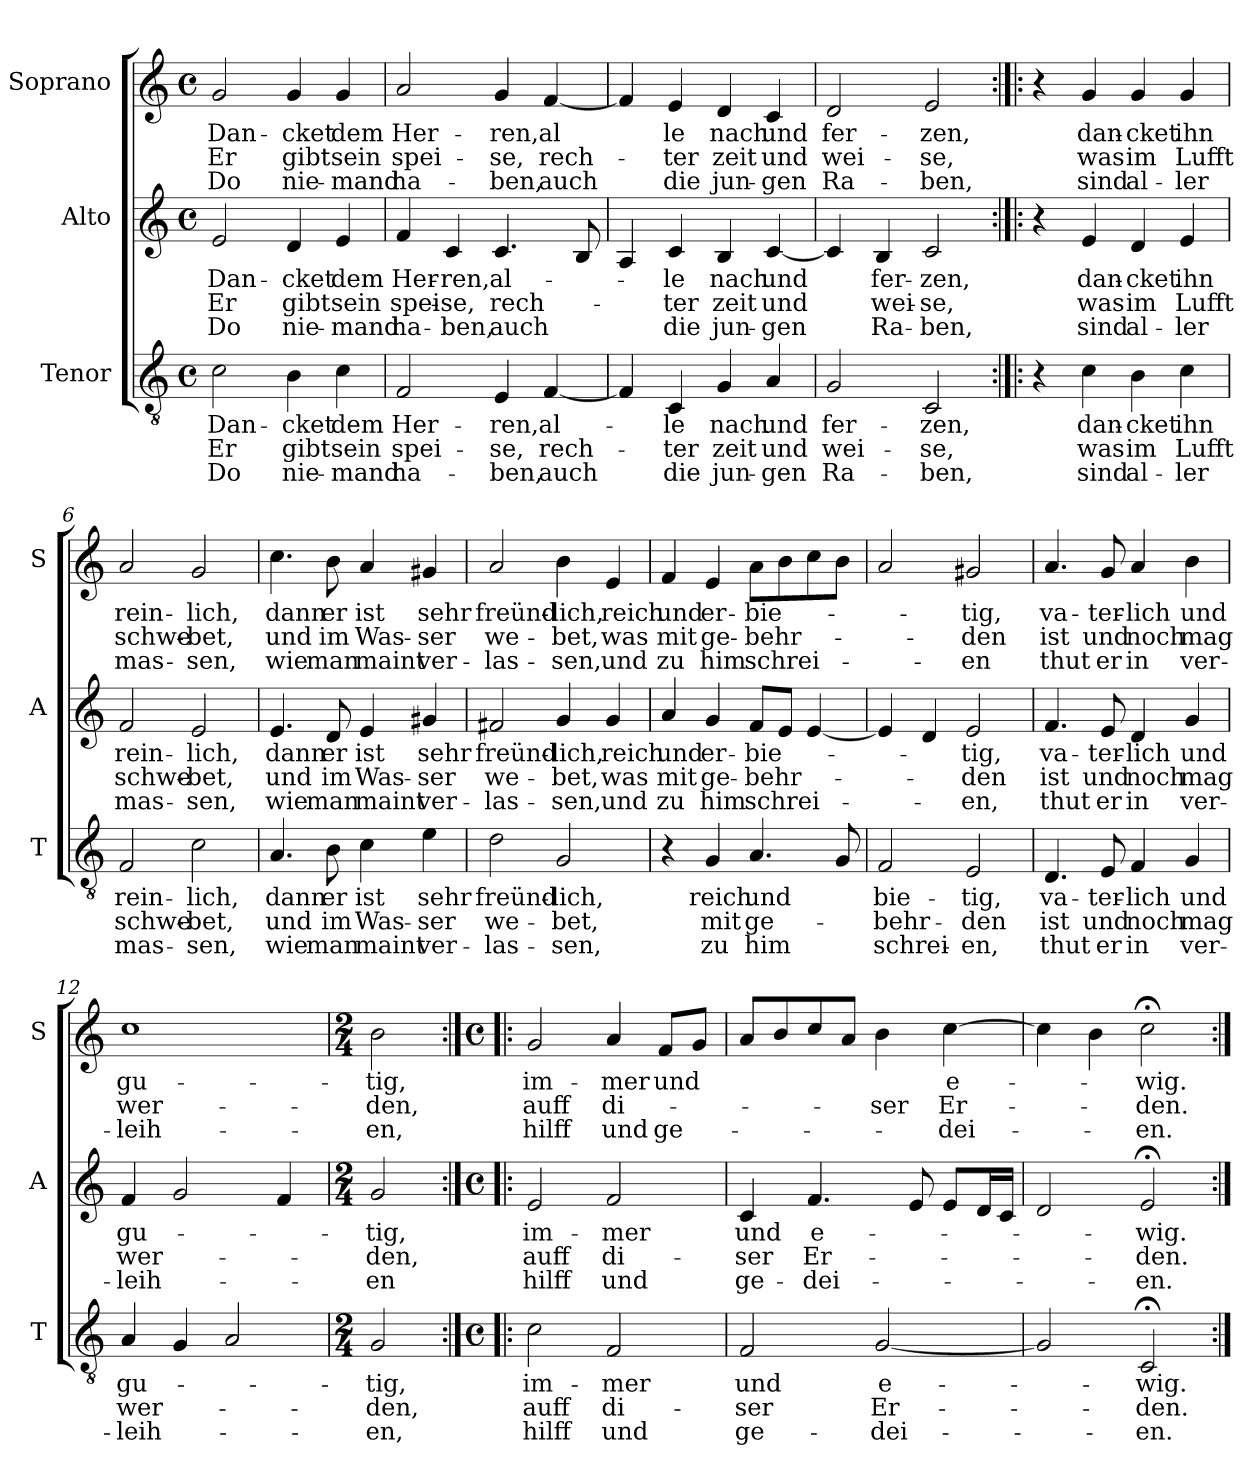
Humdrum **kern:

**kern	**text	**text	**text	**kern	**text	**text	**text	**kern	**text	**text	**text
*part3	*part3	*part3	*part3	*part2	*part2	*part2	*part2	*part1	*part1	*part1	*part1
*staff3	*staff3	*staff3	*staff3	*staff2	*staff2	*staff2	*staff2	*staff1	*staff1	*staff1	*staff1
*I"Tenor	*	*	*	*I"Alto	*	*	*	*I"Soprano	*	*	*
*I'T	*	*	*	*I'A	*	*	*	*I'S	*	*	*
*clefGv2	*	*	*	*clefG2	*	*	*	*clefG2	*	*	*
*k[]	*	*	*	*k[]	*	*	*	*k[]	*	*	*
*C:	*	*	*	*C:	*	*	*	*C:	*	*	*
*M4/4	*	*	*	*M4/4	*	*	*	*M4/4	*	*	*
*met(c)	*	*	*	*met(c)	*	*	*	*met(c)	*	*	*
=1	=1	=1	=1	=1	=1	=1	=1	=1	=1	=1	=1
!	!LO:LY:b	!LO:LY:b	!LO:LY:b	!	!LO:LY:b	!LO:LY:b	!LO:LY:b	!	!LO:LY:b	!LO:LY:b	!LO:LY:b
2c\	Dan-	Er	Do	2e/	Dan-	Er	Do	2g/	Dan-	Er	Do
!	!LO:LY:b	!LO:LY:b	!LO:LY:b	!	!LO:LY:b	!LO:LY:b	!LO:LY:b	!	!LO:LY:b	!LO:LY:b	!LO:LY:b
4B\	-cket	gibt	nie-	4d/	-cket	gibt	nie-	4g/	-cket	gibt	nie-
!	!LO:LY:b	!LO:LY:b	!LO:LY:b	!	!LO:LY:b	!LO:LY:b	!LO:LY:b	!	!LO:LY:b	!LO:LY:b	!LO:LY:b
4c\	dem	sein	-mand	4e/	dem	sein	-mand	4g/	dem	sein	-mand
=2	=2	=2	=2	=2	=2	=2	=2	=2	=2	=2	=2
!	!LO:LY:b	!LO:LY:b	!LO:LY:b	!	!LO:LY:b	!LO:LY:b	!LO:LY:b	!	!LO:LY:b	!LO:LY:b	!LO:LY:b
2F/	Her-	spei-	ha-	4f/	Her-	spei-	ha-	2a/	Her-	spei-	ha-
!	!	!	!	!	!LO:LY:b	!LO:LY:b	!LO:LY:b	!	!	!	!
.	.	.	.	4c/	-ren,	-se,	-ben,	.	.	.	.
!	!LO:LY:b	!LO:LY:b	!LO:LY:b	!	!LO:LY:b	!LO:LY:b	!LO:LY:b	!	!LO:LY:b	!LO:LY:b	!LO:LY:b
4E/	-ren,	-se,	-ben,	4.c/	al-	rech-	auch	4g/	-ren,	-se,	-ben,
!	!LO:LY:b	!LO:LY:b	!LO:LY:b	!	!	!	!	!	!LO:LY:b	!LO:LY:b	!LO:LY:b
[4F/	al-	rech-	auch	.	.	.	.	[4f/	al	rech-	auch
.	.	.	.	8B/	.	.	.	.	.	.	.
=3	=3	=3	=3	=3	=3	=3	=3	=3	=3	=3	=3
4F/]	.	.	.	4A/	.	.	.	4f/]	.	.	.
!	!LO:LY:b	!LO:LY:b	!LO:LY:b	!	!LO:LY:b	!LO:LY:b	!LO:LY:b	!	!LO:LY:b	!LO:LY:b	!LO:LY:b
4C/	-le	-ter	die	4c/	-le	-ter	die	4e/	le	-ter	die
!	!LO:LY:b	!LO:LY:b	!LO:LY:b	!	!LO:LY:b	!LO:LY:b	!LO:LY:b	!	!LO:LY:b	!LO:LY:b	!LO:LY:b
4G/	nach	zeit	jun-	4B/	nach	zeit	jun-	4d/	nach	zeit	jun-
!	!LO:LY:b	!LO:LY:b	!LO:LY:b	!	!LO:LY:b	!LO:LY:b	!LO:LY:b	!	!LO:LY:b	!LO:LY:b	!LO:LY:b
4A/	und	und	-gen	[4c/	und	und	-gen	4c/	und	und	-gen
=4	=4	=4	=4	=4	=4	=4	=4	=4	=4	=4	=4
!	!LO:LY:b	!LO:LY:b	!LO:LY:b	!	!	!	!	!	!LO:LY:b	!LO:LY:b	!LO:LY:b
2G/	fer-	wei-	Ra-	4c/]	.	.	.	2d/	fer-	wei-	Ra-
!	!	!	!	!	!LO:LY:b	!LO:LY:b	!LO:LY:b	!	!	!	!
.	.	.	.	4B/	fer-	wei-	Ra-	.	.	.	.
!	!LO:LY:b	!LO:LY:b	!LO:LY:b	!	!LO:LY:b	!LO:LY:b	!LO:LY:b	!	!LO:LY:b	!LO:LY:b	!LO:LY:b
2C/	-zen,	-se,	-ben,	2c/	-zen,	-se,	-ben,	2e/	-zen,	-se,	-ben,
!!LO:LB:g=z
=5:|!|:	=5:|!|:	=5:|!|:	=5:|!|:	=5:|!|:	=5:|!|:	=5:|!|:	=5:|!|:	=5:|!|:	=5:|!|:	=5:|!|:	=5:|!|:
4r	.	.	.	4r	.	.	.	4r	.	.	.
!	!LO:LY:b	!LO:LY:b	!LO:LY:b	!	!LO:LY:b	!LO:LY:b	!LO:LY:b	!	!LO:LY:b	!LO:LY:b	!LO:LY:b
4c\	dan-	was	sind	4e/	dan-	was	sind	4g/	dan-	was	sind
!	!LO:LY:b	!LO:LY:b	!LO:LY:b	!	!LO:LY:b	!LO:LY:b	!LO:LY:b	!	!LO:LY:b	!LO:LY:b	!LO:LY:b
4B\	-cket	im	al-	4d/	-cket	im	al-	4g/	-cket	im	al-
!	!LO:LY:b	!LO:LY:b	!LO:LY:b	!	!LO:LY:b	!LO:LY:b	!LO:LY:b	!	!LO:LY:b	!LO:LY:b	!LO:LY:b
4c\	ihn	Lufft	-ler	4e/	ihn	Lufft	-ler	4g/	ihn	Lufft	-ler
=6	=6	=6	=6	=6	=6	=6	=6	=6	=6	=6	=6
!	!LO:LY:b	!LO:LY:b	!LO:LY:b	!	!LO:LY:b	!LO:LY:b	!LO:LY:b	!	!LO:LY:b	!LO:LY:b	!LO:LY:b
2F/	rein-	schwe-	mas-	2f/	rein-	schwe-	mas-	2a/	rein-	schwe-	mas-
!	!LO:LY:b	!LO:LY:b	!LO:LY:b	!	!LO:LY:b	!LO:LY:b	!LO:LY:b	!	!LO:LY:b	!LO:LY:b	!LO:LY:b
2c\	-lich,	-bet,	-sen,	2e/	-lich,	-bet,	-sen,	2g/	-lich,	-bet,	-sen,
=7	=7	=7	=7	=7	=7	=7	=7	=7	=7	=7	=7
!	!LO:LY:b	!LO:LY:b	!LO:LY:b	!	!LO:LY:b	!LO:LY:b	!LO:LY:b	!	!LO:LY:b	!LO:LY:b	!LO:LY:b
4.A/	dann	und	wie	4.e/	dann	und	wie	4.cc\	dann	und	wie
!	!LO:LY:b	!LO:LY:b	!LO:LY:b	!	!LO:LY:b	!LO:LY:b	!LO:LY:b	!	!LO:LY:b	!LO:LY:b	!LO:LY:b
8B\	er	im	man	8d/	er	im	man	8b\	er	im	man
!	!LO:LY:b	!LO:LY:b	!LO:LY:b	!	!LO:LY:b	!LO:LY:b	!LO:LY:b	!	!LO:LY:b	!LO:LY:b	!LO:LY:b
4c\	ist	Was-	maint	4e/	ist	Was-	maint	4a/	ist	Was-	maint
!	!LO:LY:b	!LO:LY:b	!LO:LY:b	!	!LO:LY:b	!LO:LY:b	!LO:LY:b	!	!LO:LY:b	!LO:LY:b	!LO:LY:b
4e\	sehr	-ser	ver-	4g#X/	sehr	-ser	ver-	4g#X/	sehr	-ser	ver-
=8	=8	=8	=8	=8	=8	=8	=8	=8	=8	=8	=8
!	!LO:LY:b	!LO:LY:b	!LO:LY:b	!	!LO:LY:b	!LO:LY:b	!LO:LY:b	!	!LO:LY:b	!LO:LY:b	!LO:LY:b
2d\	freünd-	we-	-las-	2f#X/	freünd-	we-	-las-	2a/	freünd-	we-	-las-
!	!LO:LY:b	!LO:LY:b	!LO:LY:b	!	!LO:LY:b	!LO:LY:b	!LO:LY:b	!	!LO:LY:b	!LO:LY:b	!LO:LY:b
2G/	-lich,	-bet,	-sen,	4g/	-lich,	-bet,	-sen,	4b\	-lich,	-bet,	-sen,
!	!	!	!	!	!LO:LY:b	!LO:LY:b	!LO:LY:b	!	!LO:LY:b	!LO:LY:b	!LO:LY:b
.	.	.	.	4g/	reich	was	und	4e/	reich	was	und
!!LO:PB:g=z
=9	=9	=9	=9	=9	=9	=9	=9	=9	=9	=9	=9
!	!	!	!	!	!LO:LY:b	!LO:LY:b	!LO:LY:b	!	!LO:LY:b	!LO:LY:b	!LO:LY:b
4r	.	.	.	4a/	und	mit	zu	4f/	und	mit	zu
!	!LO:LY:b	!LO:LY:b	!LO:LY:b	!	!LO:LY:b	!LO:LY:b	!LO:LY:b	!	!LO:LY:b	!LO:LY:b	!LO:LY:b
4G/	reich	mit	zu	4g/	er-	ge-	him	4e/	er-	ge-	him
!	!LO:LY:b	!LO:LY:b	!LO:LY:b	!	!LO:LY:b	!LO:LY:b	!LO:LY:b	!	!LO:LY:b	!LO:LY:b	!LO:LY:b
4.A/	und	ge-	him	8f/L	-bie-	-behr-	schrei-	8a\L	-bie-	-behr-	schrei-
.	.	.	.	8e/J	.	.	.	8b\	.	.	.
.	.	.	.	[4e/	.	.	.	8cc\	.	.	.
8G/	.	.	.	.	.	.	.	8b\J	.	.	.
=10	=10	=10	=10	=10	=10	=10	=10	=10	=10	=10	=10
!	!LO:LY:b	!LO:LY:b	!LO:LY:b	!	!	!	!	!	!	!	!
2F/	-bie-	-behr-	schrei-	4e/]	.	.	.	2a/	.	.	.
.	.	.	.	4d/	.	.	.	.	.	.	.
!	!LO:LY:b	!LO:LY:b	!LO:LY:b	!	!LO:LY:b	!LO:LY:b	!LO:LY:b	!	!LO:LY:b	!LO:LY:b	!LO:LY:b
2E/	-tig,	-den	-en,	2e/	-tig,	-den	-en,	2g#X/	-tig,	-den	-en
=11	=11	=11	=11	=11	=11	=11	=11	=11	=11	=11	=11
!	!LO:LY:b	!LO:LY:b	!LO:LY:b	!	!LO:LY:b	!LO:LY:b	!LO:LY:b	!	!LO:LY:b	!LO:LY:b	!LO:LY:b
4.D/	va-	ist	thut	4.f/	va-	ist	thut	4.a/	va-	ist	thut
!	!LO:LY:b	!LO:LY:b	!LO:LY:b	!	!LO:LY:b	!LO:LY:b	!LO:LY:b	!	!LO:LY:b	!LO:LY:b	!LO:LY:b
8E/	-ter-	und	er	8e/	-ter-	und	er	8g/	-ter-	und	er
!	!LO:LY:b	!LO:LY:b	!LO:LY:b	!	!LO:LY:b	!LO:LY:b	!LO:LY:b	!	!LO:LY:b	!LO:LY:b	!LO:LY:b
4F/	-lich	noch	in	4d/	-lich	noch	in	4a/	-lich	noch	in
!	!LO:LY:b	!LO:LY:b	!LO:LY:b	!	!LO:LY:b	!LO:LY:b	!LO:LY:b	!	!LO:LY:b	!LO:LY:b	!LO:LY:b
4G/	und	mag	ver-	4g/	und	mag	ver-	4b\	und	mag	ver-
=12	=12	=12	=12	=12	=12	=12	=12	=12	=12	=12	=12
!	!LO:LY:b	!LO:LY:b	!LO:LY:b	!	!LO:LY:b	!LO:LY:b	!LO:LY:b	!	!LO:LY:b	!LO:LY:b	!LO:LY:b
4A/	gu-	wer-	-leih-	4f/	gu-	wer-	-leih-	1cc	gu-	wer-	-leih-
4G/	.	.	.	2g/	.	.	.	.	.	.	.
2A/	.	.	.	.	.	.	.	.	.	.	.
.	.	.	.	4f/	.	.	.	.	.	.	.
!!LO:LB:g=z
=13	=13	=13	=13	=13	=13	=13	=13	=13	=13	=13	=13
*M2/4	*	*	*	*M2/4	*	*	*	*M2/4	*	*	*
!	!LO:LY:b	!LO:LY:b	!LO:LY:b	!	!LO:LY:b	!LO:LY:b	!LO:LY:b	!	!LO:LY:b	!LO:LY:b	!LO:LY:b
2G/	-tig,	-den,	-en,	2g/	-tig,	-den,	-en	2b\	-tig,	-den,	-en,
=14:|!|:	=14:|!|:	=14:|!|:	=14:|!|:	=14:|!|:	=14:|!|:	=14:|!|:	=14:|!|:	=14:|!|:	=14:|!|:	=14:|!|:	=14:|!|:
*M4/4	*	*	*	*M4/4	*	*	*	*M4/4	*	*	*
*met(c)	*	*	*	*met(c)	*	*	*	*met(c)	*	*	*
!	!LO:LY:b	!LO:LY:b	!LO:LY:b	!	!LO:LY:b	!LO:LY:b	!LO:LY:b	!	!LO:LY:b	!LO:LY:b	!LO:LY:b
2c\	im-	auff	hilff	2e/	im-	auff	hilff	2g/	im-	auff	hilff
!	!LO:LY:b	!LO:LY:b	!LO:LY:b	!	!LO:LY:b	!LO:LY:b	!LO:LY:b	!	!LO:LY:b	!LO:LY:b	!LO:LY:b
2F/	-mer	di-	und	2f/	-mer	di-	und	4a/	-mer	di-	und
!	!	!	!	!	!	!	!	!	!LO:LY:b	!	!LO:LY:b
.	.	.	.	.	.	.	.	8f/L	und	.	ge-
.	.	.	.	.	.	.	.	8g/J	.	.	.
=15	=15	=15	=15	=15	=15	=15	=15	=15	=15	=15	=15
!	!LO:LY:b	!LO:LY:b	!LO:LY:b	!	!LO:LY:b	!LO:LY:b	!LO:LY:b	!	!	!	!
2F/	und	-ser	ge-	4c/	und	-ser	ge-	8a/L	.	.	.
.	.	.	.	.	.	.	.	8b/	.	.	.
!	!	!	!	!	!LO:LY:b	!LO:LY:b	!LO:LY:b	!	!	!	!
.	.	.	.	4.f/	e-	Er-	-dei-	8cc/	.	.	.
.	.	.	.	.	.	.	.	8a/J	.	.	.
!	!LO:LY:b	!LO:LY:b	!LO:LY:b	!	!	!	!	!	!	!LO:LY:b	!
[2G/	e-	Er-	-dei-	.	.	.	.	4b\	.	-ser	.
.	.	.	.	8e/	.	.	.	.	.	.	.
!	!	!	!	!	!	!	!	!	!LO:LY:b	!LO:LY:b	!LO:LY:b
.	.	.	.	8e/L	.	.	.	[4cc\	e-	Er-	-dei-
.	.	.	.	16d/L	.	.	.	.	.	.	.
.	.	.	.	16c/JJ	.	.	.	.	.	.	.
=16	=16	=16	=16	=16	=16	=16	=16	=16	=16	=16	=16
2G/]	.	.	.	2d/	.	.	.	4cc\]	.	.	.
.	.	.	.	.	.	.	.	4b\	.	.	.
!	!LO:LY:b	!LO:LY:b	!LO:LY:b	!	!LO:LY:b	!LO:LY:b	!LO:LY:b	!	!LO:LY:b	!LO:LY:b	!LO:LY:b
2C;</	-wig.	-den.	-en.	2e;</	-wig.	-den.	-en.	2cc;<\	-wig.	-den.	-en.
=:|!	=:|!	=:|!	=:|!	=:|!	=:|!	=:|!	=:|!	=:|!	=:|!	=:|!	=:|!
*-	*-	*-	*-	*-	*-	*-	*-	*-	*-	*-	*-
